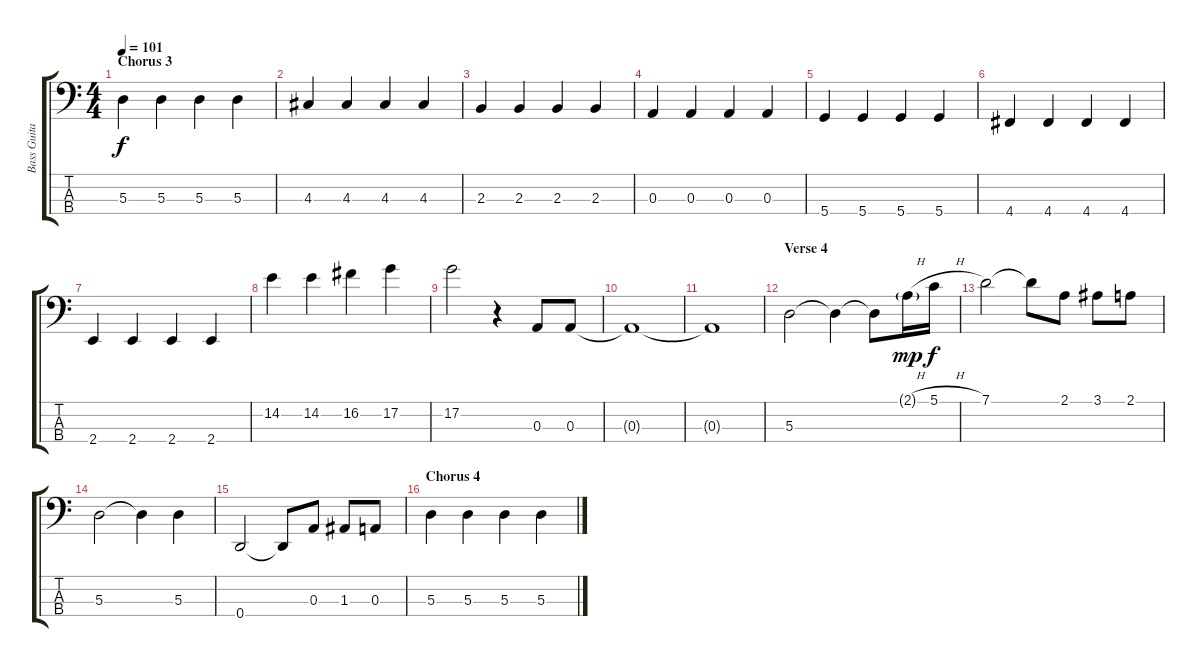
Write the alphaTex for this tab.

\track ("Bass Guitar" "Bass Guita") {instrument electricbassfinger}
\staff {score tabs}
\tuning (G2 D2 A1 D1) {hide}
\ts (4 4)
\section ("" "Chorus 3")
\tempo 101
\clef f4
\ks c
5.3.4{dy f} 5.3.4 5.3.4 5.3.4 |
4.3.4 4.3.4 4.3.4 4.3.4 |
2.3.4 2.3.4 2.3.4 2.3.4 |
0.3.4 0.3.4 0.3.4 0.3.4 |
5.4.4 5.4.4 5.4.4 5.4.4 |
4.4.4 4.4.4 4.4.4 4.4.4 |
2.4.4 2.4.4 2.4.4 2.4.4 |
14.2.4 14.2.4 16.2.4 17.2.4 |
17.2.2 r.4 0.3.8 0.3.8 |
0.3{t}.1 |
0.3{t}.1{volume 12} |
\section ("" "Verse 4")
5.3.2{volume 16} 5.3{t}.4 5.3{t}.8 2.1{h g}.16{dy mp} 5.1{h}.16{dy f} |
7.1.2 7.1{t}.8 2.1.8 3.1.8 2.1.8 |
5.3.2 5.3{t}.4 5.3.4 |
0.4.2 0.4{t}.8 0.3.8 1.3.8 0.3.8 |
\section ("" "Chorus 4")
5.3.4 5.3.4 5.3.4 5.3.4
